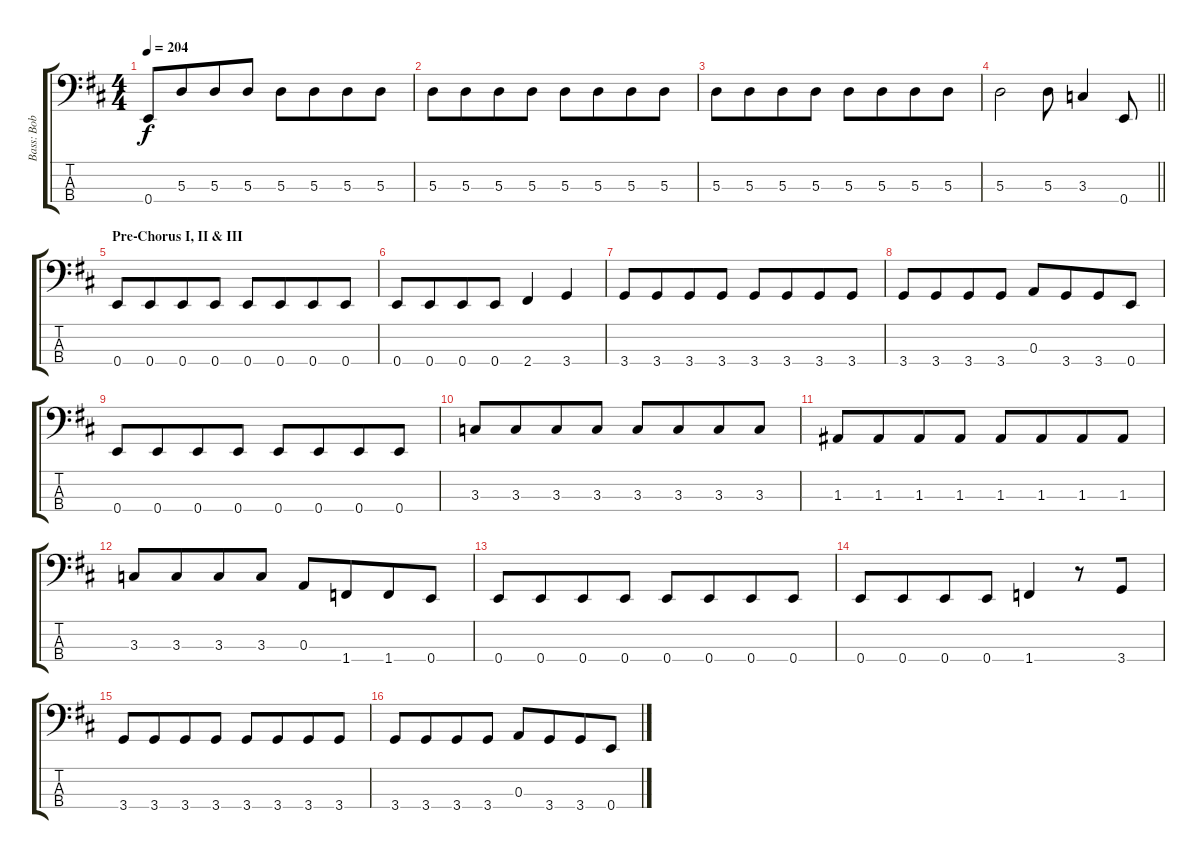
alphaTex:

\track ("Bass: Bob" "Bass: Bob") {instrument electricbassfinger}
\staff {score tabs}
\tuning (G2 D2 A1 E1) {hide}
\ts (4 4)
\tempo 204
\clef f4
\ks d
0.4.8{dy f} 5.3.8{beam merge} 5.3.8 5.3.8{beam split} 5.3.8 5.3.8{beam merge} 5.3.8 5.3.8 |
5.3.8 5.3.8{beam merge} 5.3.8 5.3.8{beam split} 5.3.8 5.3.8{beam merge} 5.3.8 5.3.8 |
5.3.8 5.3.8{beam merge} 5.3.8 5.3.8{beam split} 5.3.8 5.3.8{beam merge} 5.3.8 5.3.8 |
\barLineRight lightlight
5.3.2 5.3.8 3.3.4 0.4.8 |
\section ("" "Pre-Chorus I, II & III")
0.4.8{beam merge} 0.4.8{beam merge} 0.4.8{beam merge} 0.4.8 0.4.8{beam merge} 0.4.8{beam merge} 0.4.8{beam merge} 0.4.8 |
0.4.8{beam merge} 0.4.8{beam merge} 0.4.8{beam merge} 0.4.8 2.4.4{beam merge} 3.4.4 |
3.4.8 3.4.8{beam merge} 3.4.8 3.4.8 3.4.8 3.4.8{beam merge} 3.4.8 3.4.8 |
3.4.8 3.4.8{beam merge} 3.4.8 3.4.8 0.3.8 3.4.8{beam merge} 3.4.8 0.4.8 |
0.4.8{beam merge} 0.4.8{beam merge} 0.4.8{beam merge} 0.4.8 0.4.8{beam merge} 0.4.8{beam merge} 0.4.8{beam merge} 0.4.8 |
3.3.8 3.3.8{beam merge} 3.3.8 3.3.8 3.3.8 3.3.8{beam merge} 3.3.8 3.3.8 |
1.3.8 1.3.8{beam merge} 1.3.8 1.3.8 1.3.8 1.3.8{beam merge} 1.3.8 1.3.8 |
3.3.8 3.3.8{beam merge} 3.3.8 3.3.8 0.3.8 1.4.8{beam merge} 1.4.8 0.4.8 |
0.4.8{beam merge} 0.4.8{beam merge} 0.4.8{beam merge} 0.4.8 0.4.8{beam merge} 0.4.8{beam merge} 0.4.8{beam merge} 0.4.8 |
0.4.8{beam merge} 0.4.8{beam merge} 0.4.8{beam merge} 0.4.8 1.4.4{beam merge} r.8{beam merge} 3.4.8 |
3.4.8 3.4.8{beam merge} 3.4.8 3.4.8 3.4.8 3.4.8{beam merge} 3.4.8 3.4.8 |
3.4.8 3.4.8{beam merge} 3.4.8 3.4.8 0.3.8 3.4.8{beam merge} 3.4.8 0.4.8
